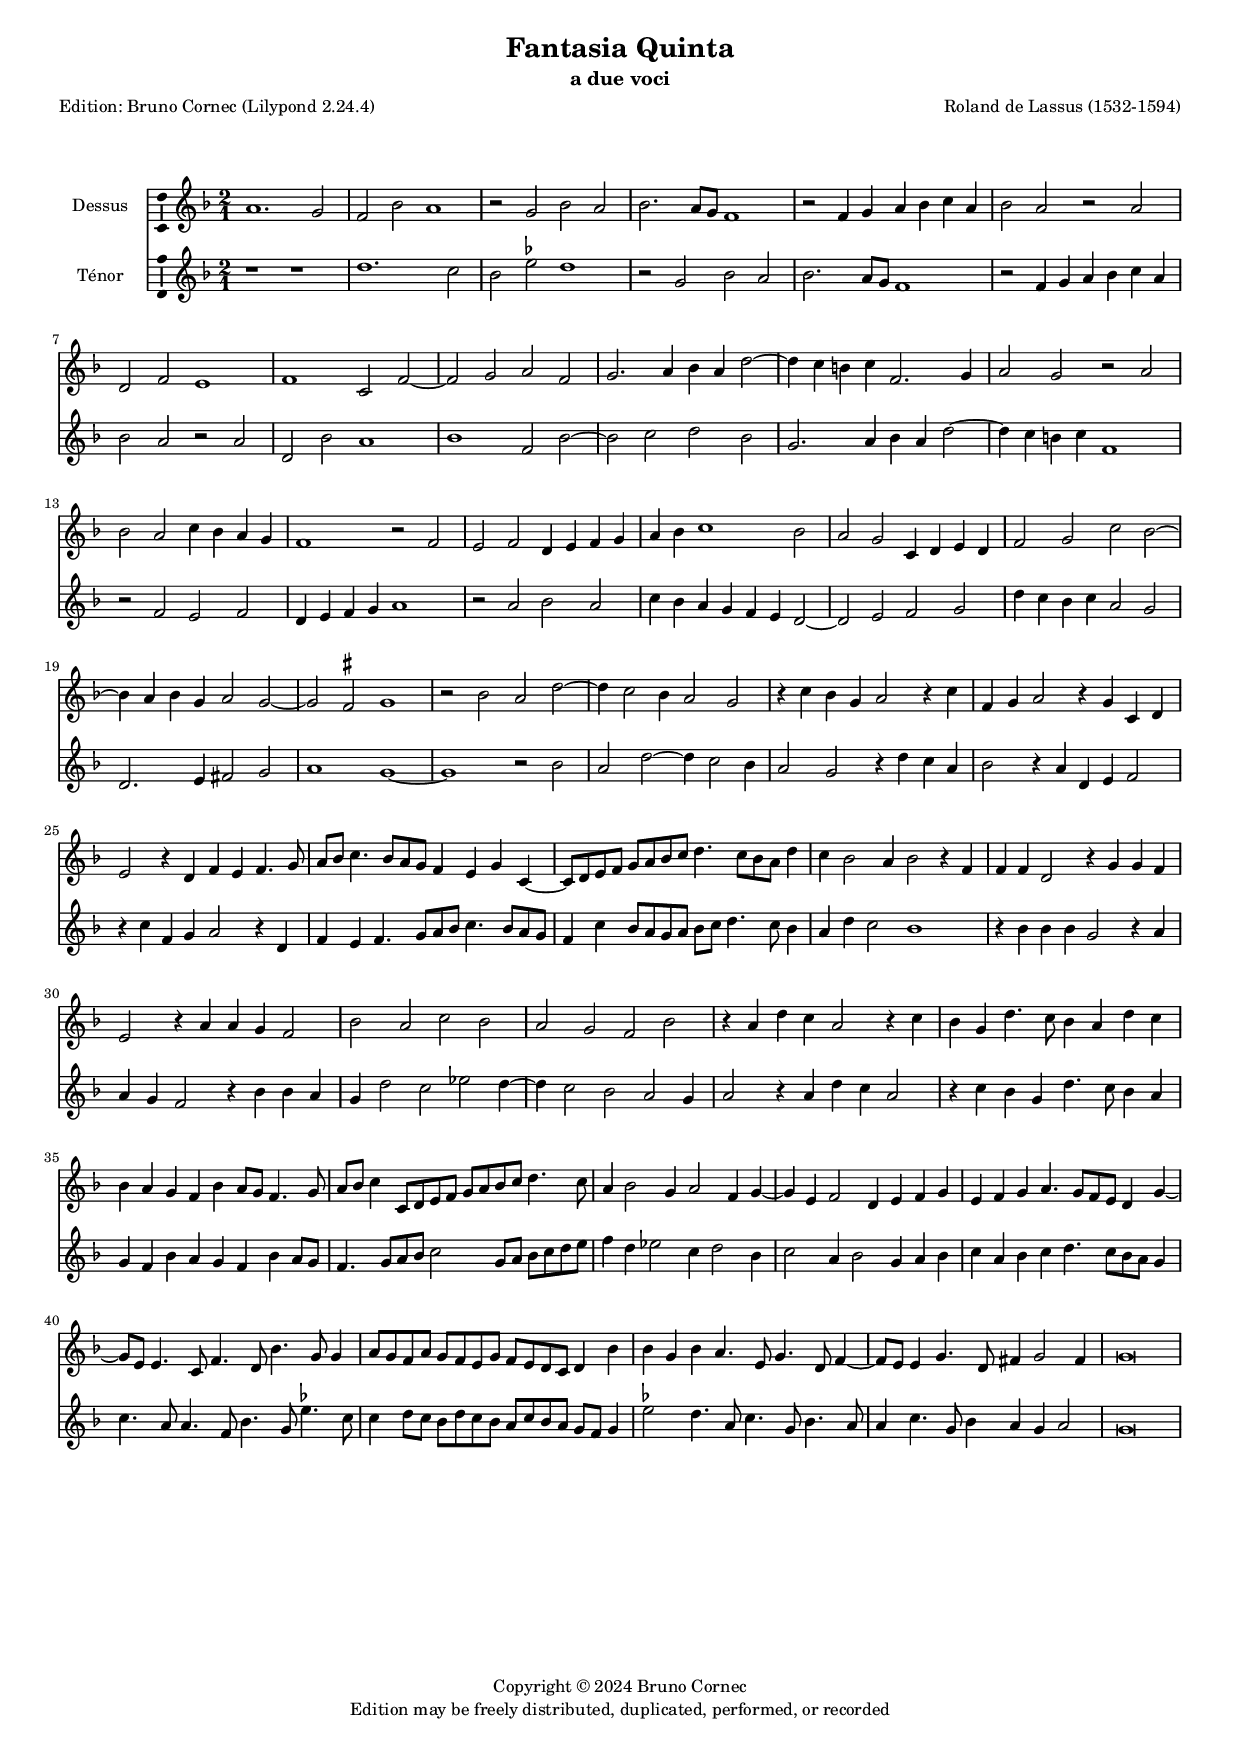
\version "2.24.2"
% Original from Solene Riot
\include "italiano.ly"
\pointAndClickOff
#(define pieceArranger (string-append "Edition: Bruno Cornec (Lilypond " (lilypond-version) ")"))


\header {
    title =  "Fantasia Quinta"
	subtitle = "a due voci"
	poet = \pieceArranger
    composer =  "Roland de Lassus (1532-1594)"
	%opus = " "
    
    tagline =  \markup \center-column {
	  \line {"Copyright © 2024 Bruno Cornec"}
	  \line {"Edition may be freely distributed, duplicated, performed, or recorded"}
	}
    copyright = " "
    }

#(set-global-staff-size 15)

\layout {
    \context { \Score
        skipBars = ##t
        autoBeaming = ##f
        }
    }

global={\key fa \major \time 2/1}

PartOne =  {
	 la1. sol2 | %1
	 fa2 sib la1 | %2
	 r2 sol2 sib la | %3
	 sib2. la8[ sol] fa1 | %4
	 r2 fa4 sol la sib do la | %5
	 sib2 la r la | %6
	 re,2 fa mi1 | %7
	 fa1 do2 fa~ | %8
	 fa2 sol la fa | %9
	 sol2. la4 sib la re2~ | %10
	 re4 do si do fa,2. sol4 | %11
	 la2 sol r la | %12
	 sib la do4 sib la sol | %13
	 fa1 r2 fa2 | %14
	 mi fa re4 mi fa sol | %15
	 la sib do1 sib2 | %16
	 la sol do,4 re mi re | %17
	 fa2 sol do sib2~ | %18
	 sib4 la sib sol la2 sol2~ | %19
	 sol2 fa^\markup { \sharp } sol1 | %20
	 r2 sib la re~ | %21
	 re4 do2 sib4 la2 sol | %22
	 r4 do sib sol la2 r4 do | %23
	 fa, sol la2 r4 sol do, re | %24
	 mi2 r4 re fa mi fa4. sol8 | %25
	 la[ sib] do4. sib8[ la sol] fa4 mi sol do,~ | %26
	 do8[ re mi fa] sol[ la sib do] re4. do8[ sib la] re4 | %27
	 do sib2 la4 sib2 r4 fa | %28
	 fa fa re2 r4 sol sol fa | %29
	 mi2 r4 la la sol fa2 | %30
	 sib la do sib | %31
	 la sol fa sib | %32
	 r4 la re do la2 | %33
	 r4 do sib sol re'4. do8 sib4 la re do | %34
	 sib la sol fa sib la8[ sol] fa4. sol8 | %35
	 la[ sib] do4 do,8[ re mi fa] sol[ la sib do] re4. do8 | %36
	 la4 sib2 sol4 la2 fa4 sol~ | %37
	 sol mi fa2 re4 mi fa sol | %38
	 mi fa sol la4. sol8[ fa mi] re4 sol~ | %39
	 sol8[ mi] mi4. do8 fa4. re8 sib'4. sol8 sol4 | %40
	 la8[ sol fa la] sol[ fa mi sol] fa[ mi re do] re4 sib' | %41
	 sib sol sib la4. mi8 sol4. re8 fa4~ | %42
	 fa8[ mi] mi4 sol4. re8 fad4 sol2 fad4 | %43
	 sol\breve | %44
    }

PartTwo =  {
    r1  r1 | %1
	re1. do2 | %2
	sib mi^\markup { \flat } re1 | %3
	r2 sol, sib la | %4
	sib2. la8[ sol] fa1 | %5
	r2 fa4 sol la sib do la | %6
	sib2 la r la | %7
	re, sib' la1 | %8
	sib1 fa2 sib~ | %9
	sib do re sib | %10
	sol2. la4 sib la re2~ | %11
	re4 do si do fa,1 | %12
	r2 fa2 mi fa | %13
	re4 mi fa sol la1 | %14
	r2 la sib la | %15
	do4 sib la sol fa mi re2~ | %16
	re mi fa sol | %17
	re'4 do sib do la2 sol | %18
	re2. mi4 fad2 sol | %19
	la1 sol~ | %20
	sol r2 sib | %21
	la re~ re4 do2 sib4 | %22
	la2 sol r4 re' do la | %23
	sib2 r4 la re, mi fa2 | %24
	r4 do' fa, sol la2 r4 re, | %25
	fa mi fa4. sol8[ la sib] do4. sib8[ la sol] | %26
	fa4 do' sib8[ la sol la] sib[ do] re4. do8 sib4 | %27
	la4 re do2 sib1 | %28
	r4 sib sib sib sol2 r4 la | %29
	la sol fa2 r4 sib sib la | %30
	sol re'2 do mib re4~ | %31
	re4 do2 sib la sol4 | %32
	la2 r4 la re do la2 | %33
	r4 do sib sol re'4. do8 sib4 la | %34
	sol fa sib la sol fa sib la8[ sol] | %35
	fa4. sol8[ la sib] do2 sol8[ la] sib[ do re mi] | %36
	fa4 re mib2 do4 re2 sib4 | %37
	do2 la4 sib2 sol4 la sib | %38
	do la sib do re4. do8[ sib la] sol4 | %39
	do4. la8 la4. fa8 sib4. sol8 mi'4.^\markup { \flat } do8 | %40
	do4 re8[ do] sib[ re do sib] la[ do sib la] sol[ fa] sol4 | %41
	mi'2^\markup { \flat } re4. la8 do4. sol8 sib4. la8 | %42
	la4 do4. sol8 sib4 la sol la2 | %43
	sol\breve | %44
    }

\markup \vspace #2 % change this value accordingly

% The score definition
\score {
    <<
        \new Staff
        <<
		  \global
            \set Staff.instrumentName = "Dessus"
            
            \context Staff << 
                \context Voice = "PartOne" { \relative la' \PartOne }
                >>
            >>
        \new Staff
        <<
		  \global
            \set Staff.instrumentName = "Ténor"
            
            \context Staff << 
                \context Voice = "PartTwo" { \relative la' \PartTwo }
                >>
            >>
        >>
    \layout {
	  papersize = "a4"
	  \context {
		 \Staff \consists Ambitus_engraver
      }
	}

	\midi {\tempo 2 = 60 }
}
